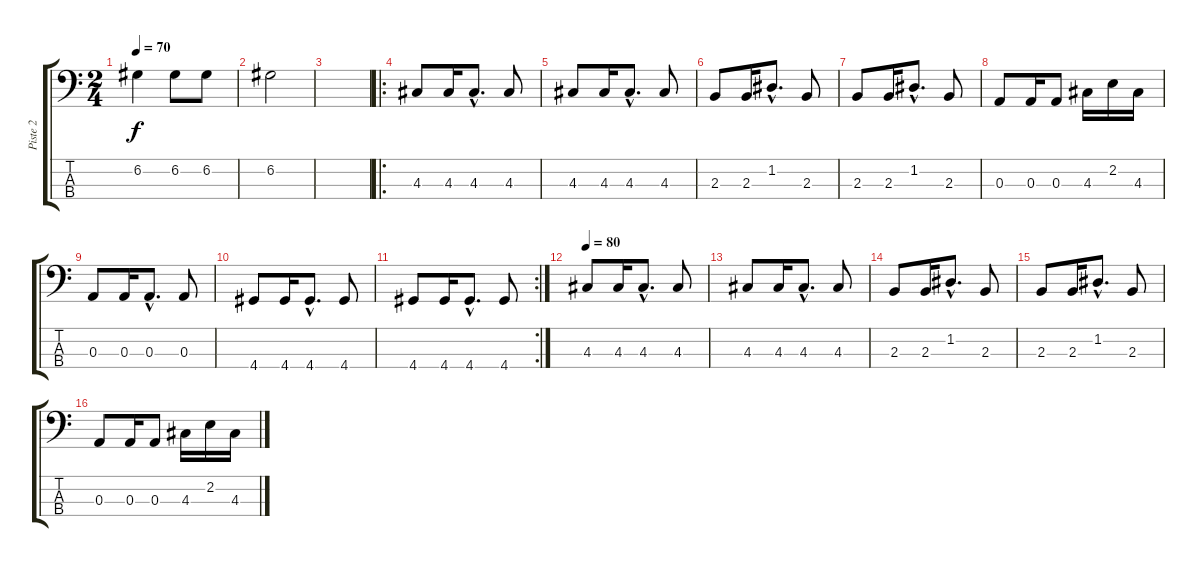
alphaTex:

\track ("Piste 2" "Piste 2") {instrument electricbassfinger}
\staff {score tabs}
\tuning (G2 D2 A1 E1) {hide}
\ts (2 4)
\tempo 70
\clef f4
\ks c
6.2.4{dy f} 6.2.8 6.2.8 |
6.2.2 |
|
\ro
4.3.8 4.3.16 4.3{hac}.8{d} 4.3.8 |
4.3.8 4.3.16 4.3{hac}.8{d} 4.3.8 |
2.3.8 2.3.16 1.2{hac}.8{d} 2.3.8 |
2.3.8 2.3.16 1.2{hac}.8{d} 2.3.8 |
0.3.8 0.3.16 0.3.8 4.3.16 2.2.16 4.3.16 |
0.3.8 0.3.16 0.3{hac}.8{d} 0.3.8 |
4.4.8 4.4.16 4.4{hac}.8{d} 4.4.8 |
\rc 2
4.4.8 4.4.16 4.4{hac}.8{d} 4.4.8 |
\tempo 80
4.3.8 4.3.16 4.3{hac}.8{d} 4.3.8 |
4.3.8 4.3.16 4.3{hac}.8{d} 4.3.8 |
2.3.8 2.3.16 1.2{hac}.8{d} 2.3.8 |
2.3.8 2.3.16 1.2{hac}.8{d} 2.3.8 |
0.3.8 0.3.16 0.3.8 4.3.16 2.2.16 4.3.16
